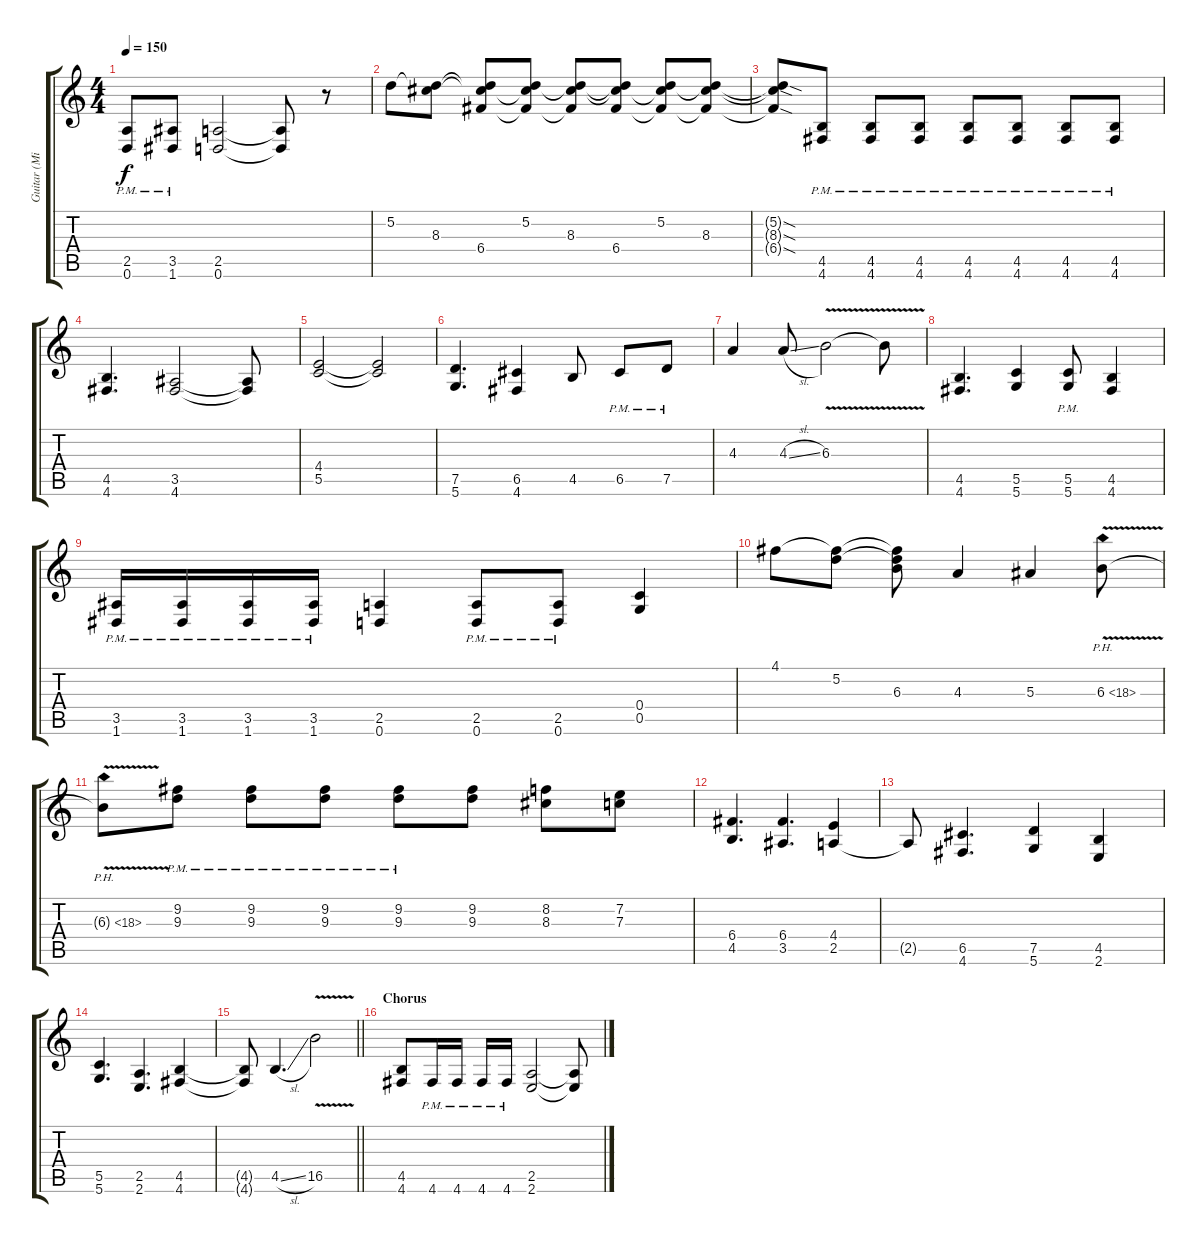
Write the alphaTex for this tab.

\track ("Guitar (Mika)" "Guitar (Mi") {instrument overdrivenguitar}
\staff {score tabs}
\tuning (D4 A3 F3 C3 G2 D2) {hide}
\ts (4 4)
\tempo 150
\clef g2
\ks c
(2.5{pm} 0.6{pm}).8{dy f} (3.5{pm} 1.6{pm}).8 (2.5 0.6).2 (2.5{t} 0.6{t}).8 r.8 |
5.2.8 (5.2{t} 8.3).8 (5.2{t} 8.3{t} 6.4).8 (5.2 8.3{t} 6.4{t}).8 (5.2{t} 8.3 6.4{t}).8 (5.2{t} 8.3{t} 6.4).8 (5.2 8.3{t} 6.4{t}).8 (5.2{t} 8.3 6.4{t}).8 |
(5.2{sod t} 8.3{sod t} 6.4{sod t}).8 (4.5{pm} 4.6{pm}).8 (4.5{pm} 4.6{pm}).8 (4.5{pm} 4.6{pm}).8 (4.5{pm} 4.6{pm}).8 (4.5{pm} 4.6{pm}).8 (4.5{pm} 4.6{pm}).8 (4.5{pm} 4.6{pm}).8 |
(4.5 4.6).4{d} (3.5 4.6).2 (3.5{t} 4.6{t}).8 |
(4.4 5.5).2 (4.4{t} 5.5{t}).2 |
(7.5 5.6).4{d} (6.5 4.6).4 4.5.8 6.5{pm}.8 7.5{pm}.8 |
4.3.4 4.3{sl}.8 6.3{v}.2 6.3{v t}.8 |
(4.5 4.6).4{d} (5.5 5.6).4 (5.5{pm} 5.6{pm}).8 (4.5 4.6).4 |
(3.5{pm} 1.6{pm}).16 (3.5{pm} 1.6{pm}).16 (3.5{pm} 1.6{pm}).16 (3.5{pm} 1.6{pm}).16 (2.5 0.6).4 (2.5{pm} 0.6{pm}).8 (2.5{pm} 0.6{pm}).8 (0.4 0.5).4 |
4.1.8 (4.1{t} 5.2).8 (4.1{t} 5.2{t} 6.3).8 4.3.4 5.3.4 6.3{ph 12 v}.8 |
6.3{ph 12 v t}.8 (9.2{pm} 9.3{pm}).8 (9.2{pm} 9.3{pm}).8 (9.2{pm} 9.3{pm}).8 (9.2{pm} 9.3{pm}).8 (9.2 9.3).8 (8.2 8.3).8 (7.2 7.3).8 |
(6.4 4.5).4{d} (6.4 3.5).4{d} (4.4 2.5).4 |
2.5{t}.8 (6.5 4.6).4{d} (7.5 5.6).4 (4.5 2.6).4 |
(5.5 5.6).4{d} (2.5 2.6).4{d} (4.5 4.6).4 |
\barLineRight lightlight
(4.5{t} 4.6{t}).8 4.5{sl}.4{d} 16.5{v}.2 |
\section ("" "Chorus")
(4.5 4.6).8 4.6{pm}.16 4.6{pm}.16 4.6{pm}.16 4.6{pm}.16 (2.5 2.6).2 (2.5{t} 2.6{t}).8
